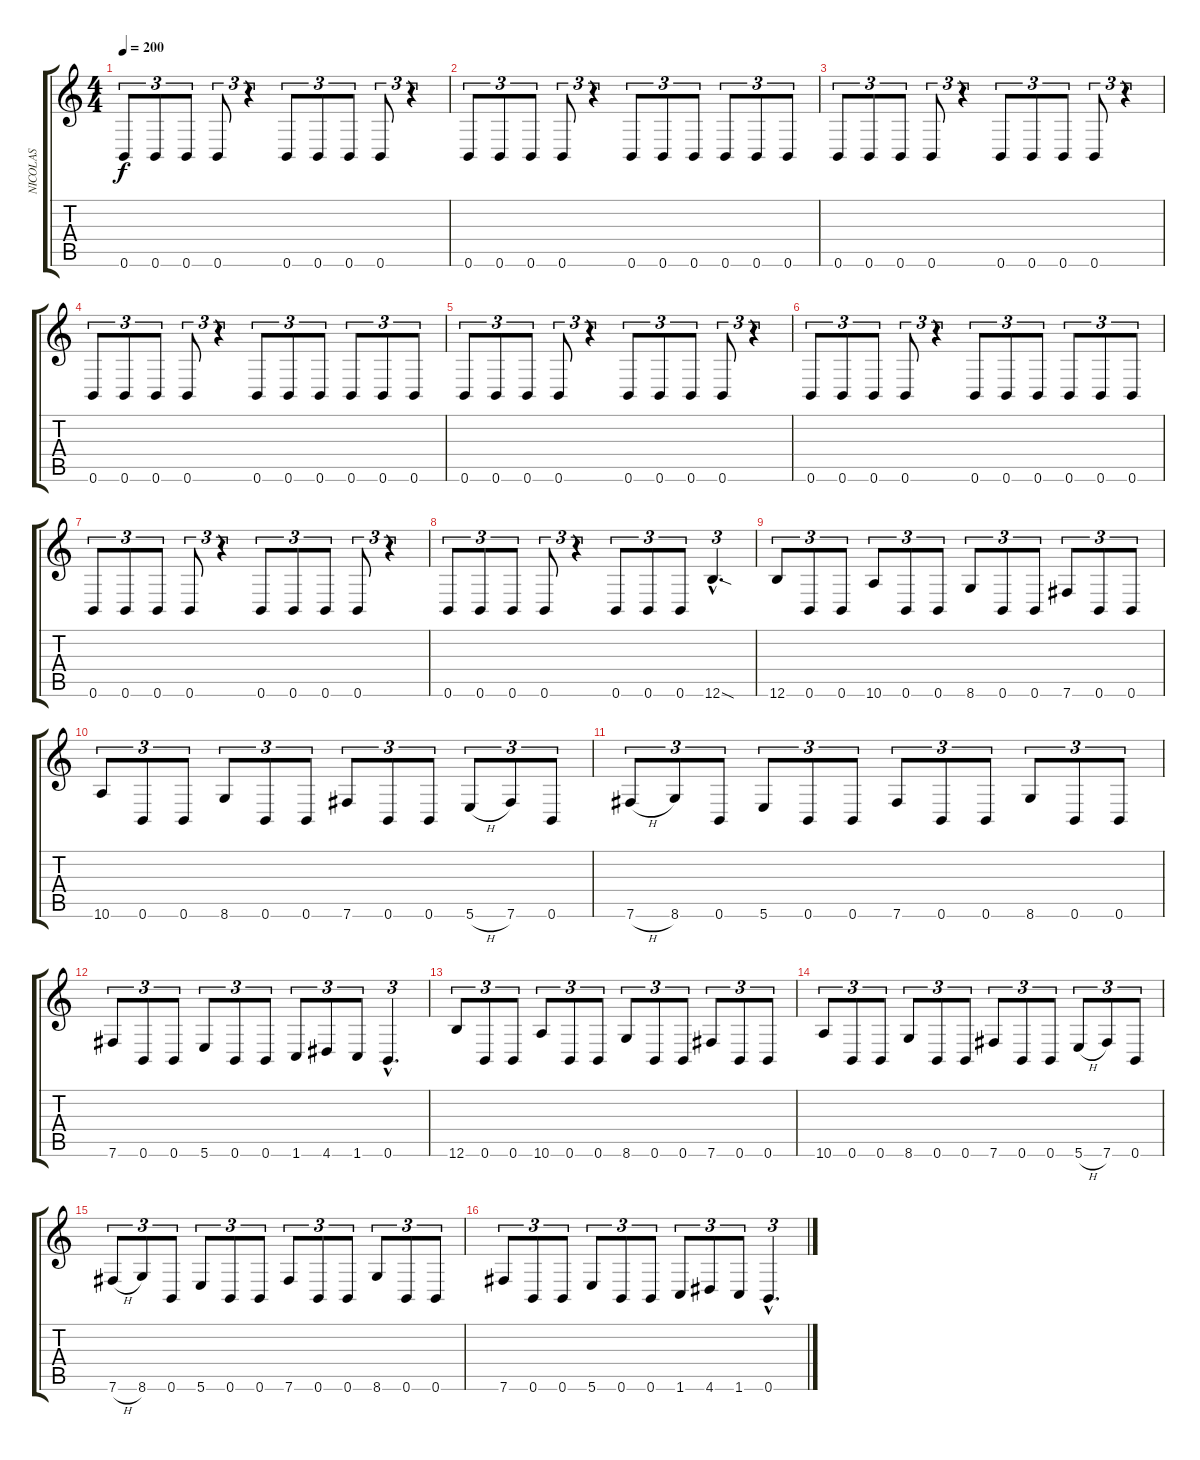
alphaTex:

\track ("NICOLAS" "NICOLAS") {instrument overdrivenguitar}
\staff {score tabs}
\tuning (Db4 Ab3 E3 B2 Gb2 B1) {hide}
\ts (4 4)
\tempo 200
\clef g2
\ks c
0.6.8{tu (3 2) dy f} 0.6.8{tu (3 2)} 0.6.8{tu (3 2)} 0.6.8{tu (3 2)} r.4{tu (3 2)} 0.6.8{tu (3 2)} 0.6.8{tu (3 2)} 0.6.8{tu (3 2)} 0.6.8{tu (3 2)} r.4{tu (3 2)} |
0.6.8{tu (3 2)} 0.6.8{tu (3 2)} 0.6.8{tu (3 2)} 0.6.8{tu (3 2)} r.4{tu (3 2)} 0.6.8{tu (3 2)} 0.6.8{tu (3 2)} 0.6.8{tu (3 2)} 0.6.8{tu (3 2)} 0.6.8{tu (3 2)} 0.6.8{tu (3 2)} |
0.6.8{tu (3 2)} 0.6.8{tu (3 2)} 0.6.8{tu (3 2)} 0.6.8{tu (3 2)} r.4{tu (3 2)} 0.6.8{tu (3 2)} 0.6.8{tu (3 2)} 0.6.8{tu (3 2)} 0.6.8{tu (3 2)} r.4{tu (3 2)} |
0.6.8{tu (3 2)} 0.6.8{tu (3 2)} 0.6.8{tu (3 2)} 0.6.8{tu (3 2)} r.4{tu (3 2)} 0.6.8{tu (3 2)} 0.6.8{tu (3 2)} 0.6.8{tu (3 2)} 0.6.8{tu (3 2)} 0.6.8{tu (3 2)} 0.6.8{tu (3 2)} |
0.6.8{tu (3 2)} 0.6.8{tu (3 2)} 0.6.8{tu (3 2)} 0.6.8{tu (3 2)} r.4{tu (3 2)} 0.6.8{tu (3 2)} 0.6.8{tu (3 2)} 0.6.8{tu (3 2)} 0.6.8{tu (3 2)} r.4{tu (3 2)} |
0.6.8{tu (3 2)} 0.6.8{tu (3 2)} 0.6.8{tu (3 2)} 0.6.8{tu (3 2)} r.4{tu (3 2)} 0.6.8{tu (3 2)} 0.6.8{tu (3 2)} 0.6.8{tu (3 2)} 0.6.8{tu (3 2)} 0.6.8{tu (3 2)} 0.6.8{tu (3 2)} |
0.6.8{tu (3 2)} 0.6.8{tu (3 2)} 0.6.8{tu (3 2)} 0.6.8{tu (3 2)} r.4{tu (3 2)} 0.6.8{tu (3 2)} 0.6.8{tu (3 2)} 0.6.8{tu (3 2)} 0.6.8{tu (3 2)} r.4{tu (3 2)} |
0.6.8{tu (3 2)} 0.6.8{tu (3 2)} 0.6.8{tu (3 2)} 0.6.8{tu (3 2)} r.4{tu (3 2)} 0.6.8{tu (3 2)} 0.6.8{tu (3 2)} 0.6.8{tu (3 2)} 12.6{sod hac}.4{d tu (3 2)} |
12.6.8{tu (3 2)} 0.6.8{tu (3 2)} 0.6.8{tu (3 2)} 10.6.8{tu (3 2)} 0.6.8{tu (3 2)} 0.6.8{tu (3 2)} 8.6.8{tu (3 2)} 0.6.8{tu (3 2)} 0.6.8{tu (3 2)} 7.6.8{tu (3 2)} 0.6.8{tu (3 2)} 0.6.8{tu (3 2)} |
10.6.8{tu (3 2)} 0.6.8{tu (3 2)} 0.6.8{tu (3 2)} 8.6.8{tu (3 2)} 0.6.8{tu (3 2)} 0.6.8{tu (3 2)} 7.6.8{tu (3 2)} 0.6.8{tu (3 2)} 0.6.8{tu (3 2)} 5.6{h}.8{tu (3 2)} 7.6.8{tu (3 2)} 0.6.8{tu (3 2)} |
7.6{h}.8{tu (3 2)} 8.6.8{tu (3 2)} 0.6.8{tu (3 2)} 5.6.8{tu (3 2)} 0.6.8{tu (3 2)} 0.6.8{tu (3 2)} 7.6.8{tu (3 2)} 0.6.8{tu (3 2)} 0.6.8{tu (3 2)} 8.6.8{tu (3 2)} 0.6.8{tu (3 2)} 0.6.8{tu (3 2)} |
7.6.8{tu (3 2)} 0.6.8{tu (3 2)} 0.6.8{tu (3 2)} 5.6.8{tu (3 2)} 0.6.8{tu (3 2)} 0.6.8{tu (3 2)} 1.6.8{tu (3 2)} 4.6.8{tu (3 2)} 1.6.8{tu (3 2)} 0.6{hac}.4{d tu (3 2)} |
12.6.8{tu (3 2)} 0.6.8{tu (3 2)} 0.6.8{tu (3 2)} 10.6.8{tu (3 2)} 0.6.8{tu (3 2)} 0.6.8{tu (3 2)} 8.6.8{tu (3 2)} 0.6.8{tu (3 2)} 0.6.8{tu (3 2)} 7.6.8{tu (3 2)} 0.6.8{tu (3 2)} 0.6.8{tu (3 2)} |
10.6.8{tu (3 2)} 0.6.8{tu (3 2)} 0.6.8{tu (3 2)} 8.6.8{tu (3 2)} 0.6.8{tu (3 2)} 0.6.8{tu (3 2)} 7.6.8{tu (3 2)} 0.6.8{tu (3 2)} 0.6.8{tu (3 2)} 5.6{h}.8{tu (3 2)} 7.6.8{tu (3 2)} 0.6.8{tu (3 2)} |
7.6{h}.8{tu (3 2)} 8.6.8{tu (3 2)} 0.6.8{tu (3 2)} 5.6.8{tu (3 2)} 0.6.8{tu (3 2)} 0.6.8{tu (3 2)} 7.6.8{tu (3 2)} 0.6.8{tu (3 2)} 0.6.8{tu (3 2)} 8.6.8{tu (3 2)} 0.6.8{tu (3 2)} 0.6.8{tu (3 2)} |
7.6.8{tu (3 2)} 0.6.8{tu (3 2)} 0.6.8{tu (3 2)} 5.6.8{tu (3 2)} 0.6.8{tu (3 2)} 0.6.8{tu (3 2)} 1.6.8{tu (3 2)} 4.6.8{tu (3 2)} 1.6.8{tu (3 2)} 0.6{hac}.4{d tu (3 2)}
